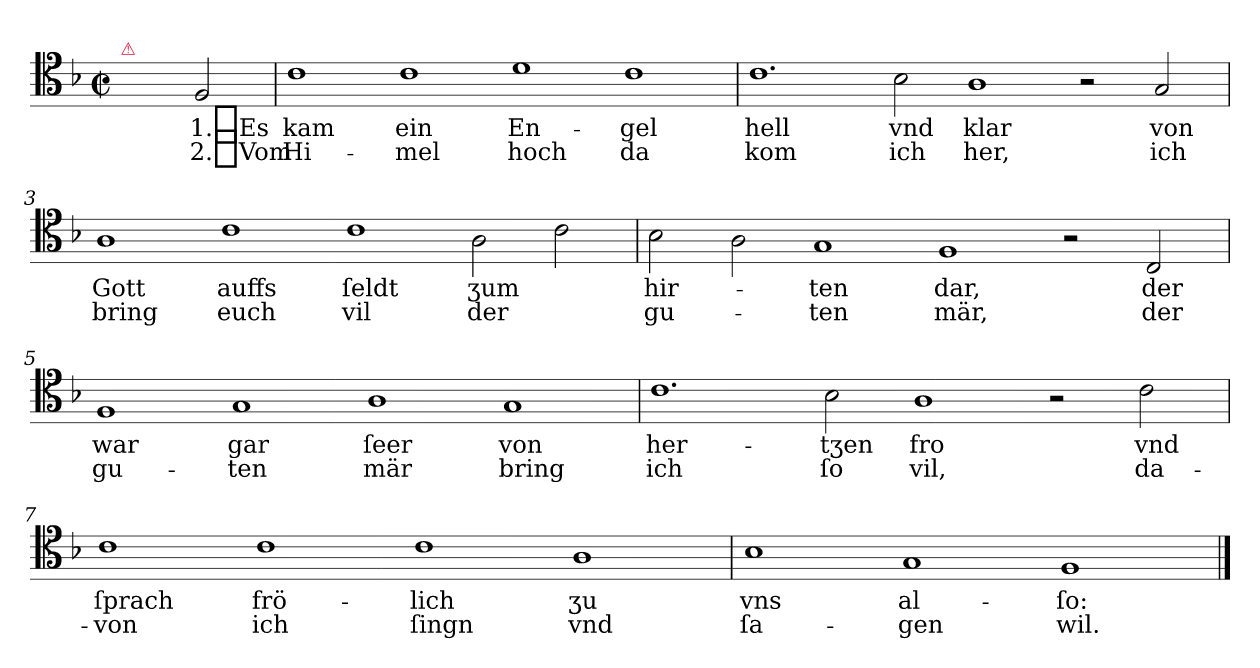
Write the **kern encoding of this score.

**kern	**text	**text
*part1	*part1	*part1
*staff1	*staff1	*staff1
*clefC4	*	*
*k[b-]	*	*
*F:	*	*
*M4/1	*	*
*met(c|)	*	*
=	=	=
!LO:TX:a:color=crimson:t=⚠	!	!
2ryy	.	.
2F	1._Es	2._Vom
=1	=1	=1
1c	kam	Hi-
1c	ein	-mel
1d	En-	hoch
1c	-gel	da
=2	=2	=2
1.c	hell	kom
2B-	vnd	ich
1A	klar	her,
2r	.	.
2G	von	ich
=3	=3	=3
1A	Gott	bring
1c	auffs	euch
1c	ſeldt	vil
2A	ʒum	der
2c	.	.
=4	=4	=4
2B-	hir-	gu-
2A	.	.
1G	-ten	-ten
1F	dar,	mär,
2r	.	.
2C	der	der
=5	=5	=5
1F	war	gu-
1G	gar	-ten
1A	ſeer	mär
1G	von	bring
=6	=6	=6
1.c	her-	ich
2B-	-tʒen	ſo
1A	fro	vil,
2r	.	.
2c	vnd	da-
=7	=7	=7
1c	ſprach	-von
1c	frö-	ich
1c	-lich	ſingn
1A	ʒu	vnd
=8	=8	=8
1B-	vns	ſa-
1G	al-	-gen
1F/	-ſo:	wil.
==	==	==
*-	*-	*-
